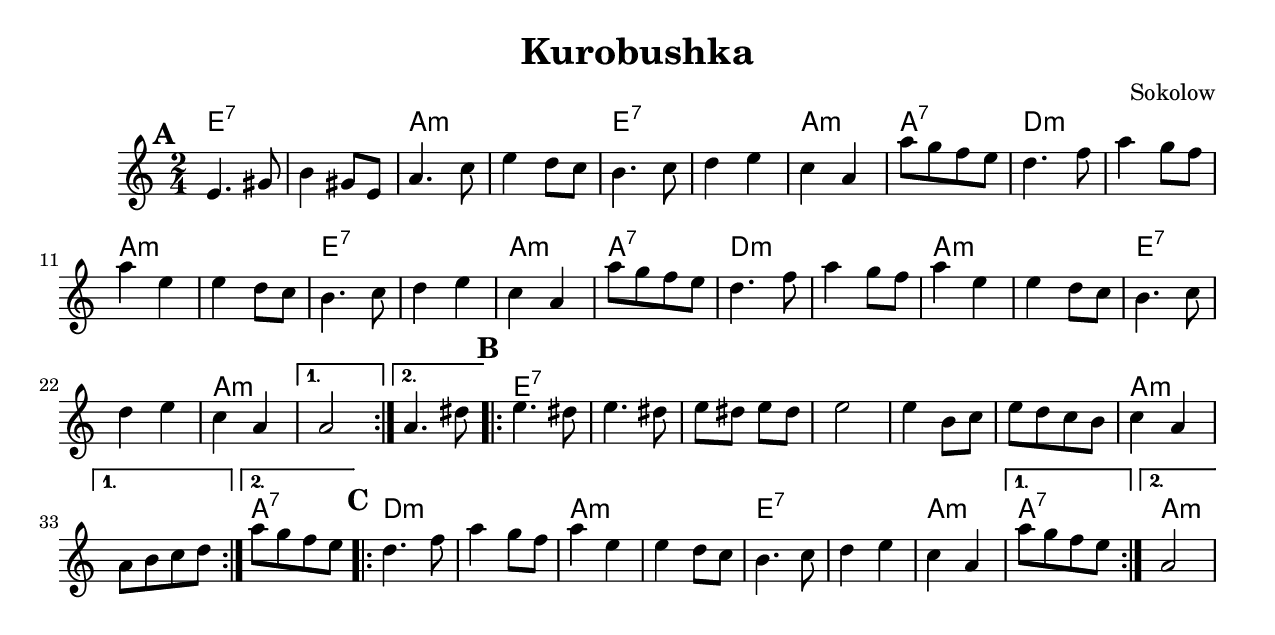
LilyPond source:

\version "2.18.0"
\include "english.ly"
\paper{
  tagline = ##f
  print-all-headers = ##t
  #(set-paper-size "letter")
}
date = #(strftime "%d-%m-%Y" (localtime (current-time)))

%\markup{ \italic{ " Updated " \date  }  }

%\markup{ Got something to say? }

global = {
  \clef treble
  \key a \minor
  \time 2/4
  \set Score.markFormatter = #format-mark-box-alphabet
}

%#################################### Melody ########################
melody = \relative c' {
  \global
  %\partial 16*3 a16 d f   %lead in notes

  \repeat volta 2{
    \mark \default
    e4. gs8
    b4 gs8 e
    a4. c8|
    e4 d8 c

    b4. c8
    d4 e
    c4 a
    a'8 [g f e]

    d4. f8
    a4 g8 f
    a4 e
    e4 d8 c

    b4. c8
    d4 e
    c4 a
    a'8 [g f e]

    d4. f8
    a4 g8 f
    a4 e
    e4 d8 c

    b4. c8
    d4 e
    c4 a
  }
  \alternative { {a2 }{a4. ds8 } }

  \repeat volta 2{
    \mark \default
    e4. ds8
    e4. ds8
    e8 ds e ds
    e2

    e4 b8 c
    e8[d c b]
    c4 a

  }
  \alternative { {a8 [b c d] }{a'8 [g f e] } }


  \repeat volta 2{
    \mark \default
    d4. f8
    a4 g8 f
    a4 e
    e4 d8 c

    b4. c8|
    d4 e
    c4 a
  }
  \alternative { {a'8[g f e] }{a,2 } }

}
%################################# Lyrics #####################
%\addlyrics{  }
%################################# Chords #######################
harmonies = \chordmode {
  e2*2:7
  a2*2:m
  e2*2:7
  a2:m
  a2:7
  d2*2:m
  a2*2:m
  e2*2:7
  a2:m
  a2:7
  d2*2:m
  a2*2:m
  e2*2:7
  a2*3:m
  %bridge
  e2*6:7
  a2*2:m
  a2:7
  %end
  d2*2:m
  a2*2:m
  e2*2:7
  a2:m
  a2:7
  a2:m
}

\score {
  <<
    \new ChordNames {
      \set chordChanges = ##t
      \harmonies
    }
    \new Staff
    \melody
  >>
  \header{
    title= "Kurobushka"
    subtitle=""
    composer= ""
    instrument =""
    arranger= "Sokolow"
  }
  \layout{indent = 1.0\cm}
  \midi {
    \tempo 4 = 120

    % \midi { }
  }
}
%{
% more verses:
\markup{}
\markup {
  \fill-line {
    \hspace #0.1 % distance from left margin
    \column {
      \line { "1."
	\column {
	  ""
	}
      }
      \hspace #0.2 % vertical distance between verses
      \line { "2."
	\column {
	 ""
	}
      }
    }
    \hspace #0.1  % horiz. distance between columns
    \column {
      \line { "3."
	\column {
	  ""
	}
      }
      \hspace #0.2 % distance between verses
      \line { "4."
	\column {
	 ""
	}
      }
    }
    \hspace #0.1 % distance to right margin
  }
}

%}
